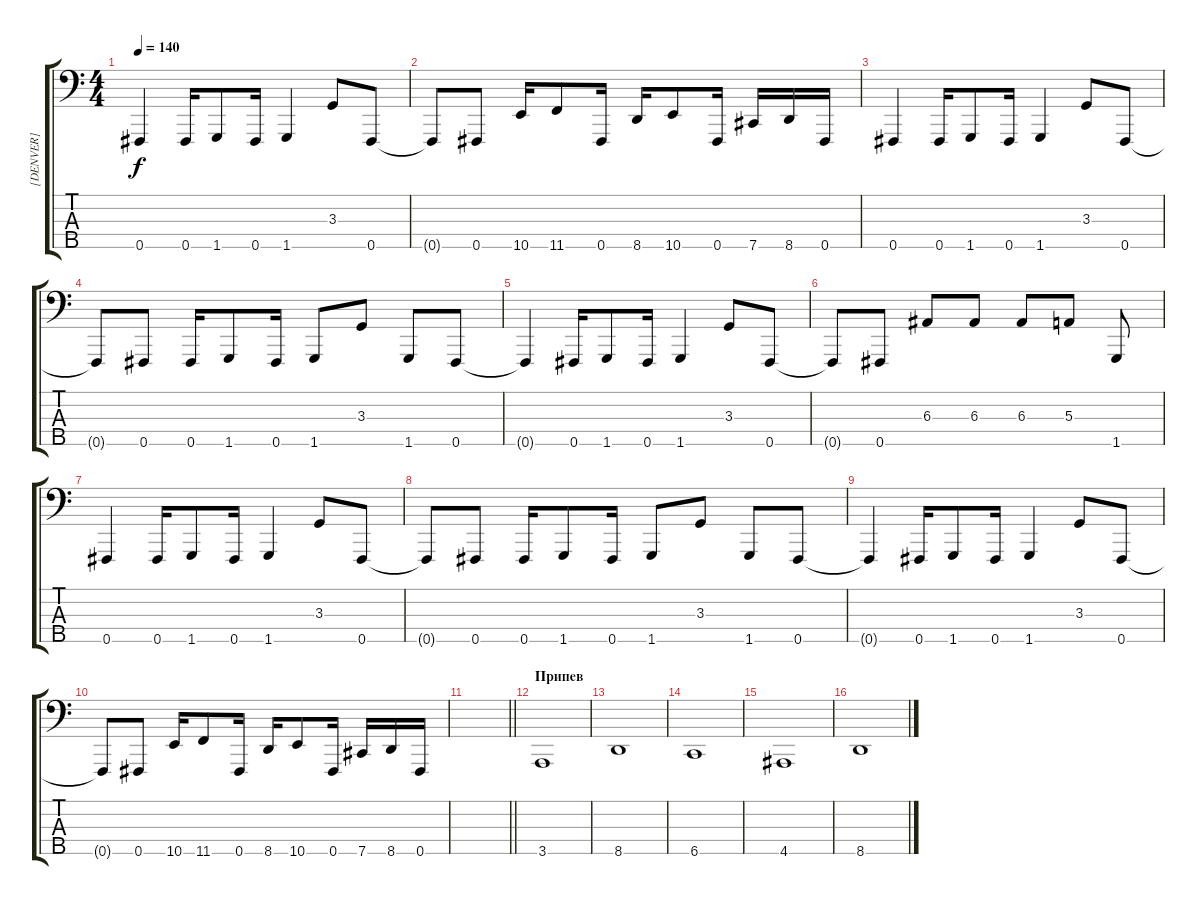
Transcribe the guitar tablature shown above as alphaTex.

\track ("[DENVER]" "[DENVER]") {instrument electricbassfinger}
\staff {score tabs}
\tuning (D2 A1 E1 B0 Gb0) {hide}
\ts (4 4)
\tempo 140
\clef f4
\ks c
0.5{t}.4{dy f} 0.5.16 1.5.8 0.5.16 1.5.4 3.3.8 0.5.8 |
0.5{t}.8 0.5.8 10.5.16 11.5.8 0.5.16 8.5.16 10.5.8 0.5.16 7.5.16 8.5.16 0.5.16 |
0.5.4 0.5.16 1.5.8 0.5.16 1.5.4 3.3.8 0.5.8 |
0.5{t}.8 0.5.8 0.5.16 1.5.8 0.5.16 1.5.8 3.3.8 1.5.8 0.5.8 |
0.5{t}.4 0.5.16 1.5.8 0.5.16 1.5.4 3.3.8 0.5.8 |
0.5{t}.8 0.5.8 6.3.8 6.3.8 6.3.8 5.3.8 1.5.8 |
0.5.4 0.5.16 1.5.8 0.5.16 1.5.4 3.3.8 0.5.8 |
0.5{t}.8 0.5.8 0.5.16 1.5.8 0.5.16 1.5.8 3.3.8 1.5.8 0.5.8 |
0.5{t}.4 0.5.16 1.5.8 0.5.16 1.5.4 3.3.8 0.5.8 |
0.5{t}.8 0.5.8 10.5.16 11.5.8 0.5.16 8.5.16 10.5.8 0.5.16 7.5.16 8.5.16 0.5.16 |
\barLineRight lightlight
|
\section ("" "Припев")
3.5.1 |
8.5.1 |
6.5.1 |
4.5.1 |
8.5.1
